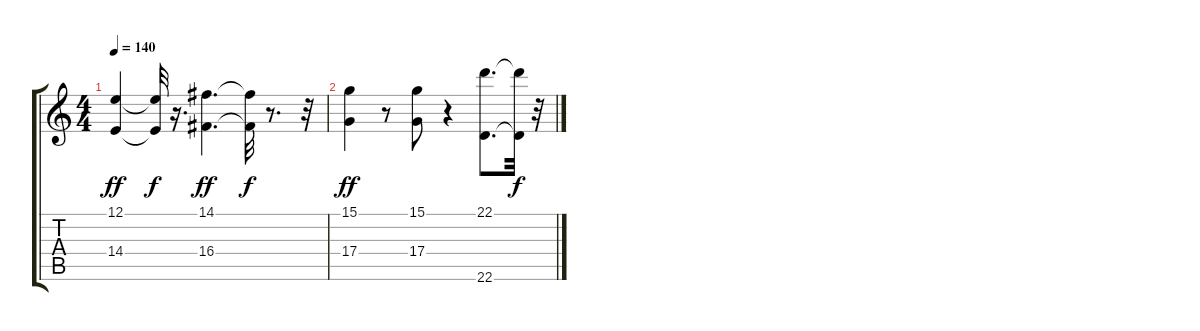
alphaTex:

\track "" {instrument stringensemble1}
\staff {score tabs}
\tuning (E4 B3 G3 D3 A2 E2) {hide}
\ts (4 4)
\tempo 140
\clef g2
\ks c
(12.1 14.4).4{dy ff} (12.1{t} 14.4{t}).32{dy f} r.16{d} (14.1 16.4).4{d dy ff} (14.1{t} 16.4{t}).32{dy f} r.8{d} r.32 |
(15.1 17.4).4{dy ff} r.8 (15.1 17.4).8 r.4 (22.1 22.6).8{d} (22.1{t} 22.6{t}).32{dy f} r.32
